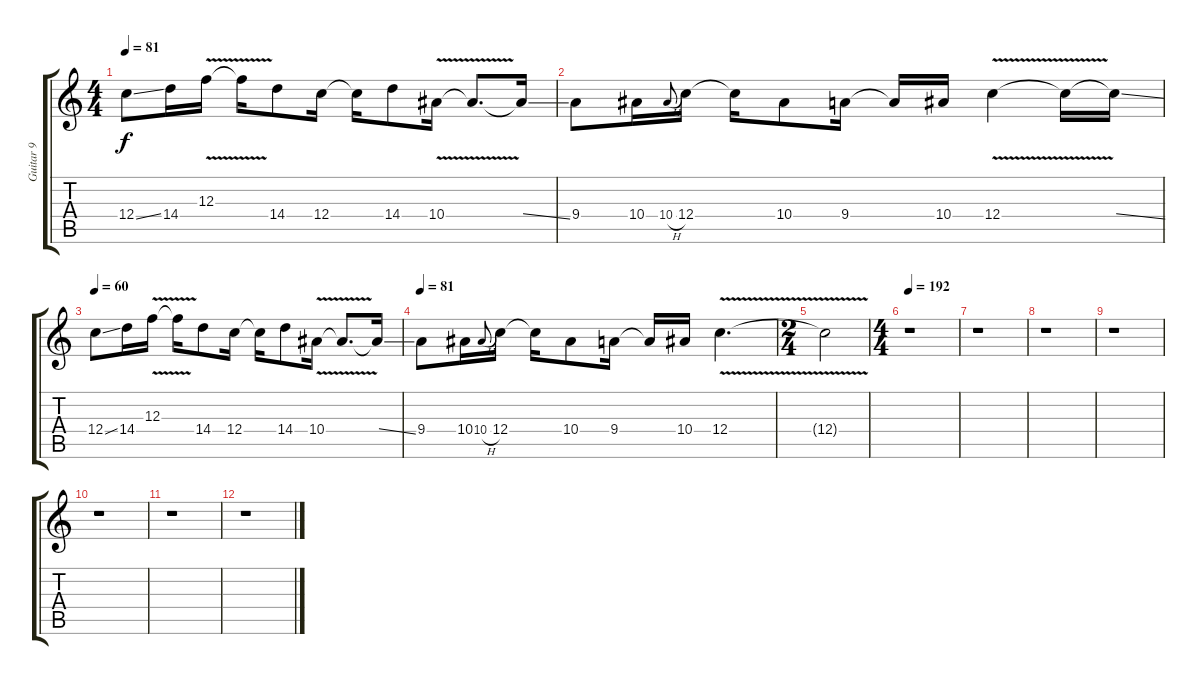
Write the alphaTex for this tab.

\track ("Guitar 9" "Guitar 9") {instrument distortionguitar}
\staff {score tabs}
\tuning (D4 A3 F3 C3 G2 C2) {hide}
\ts (4 4)
\tempo 81
\clef g2
\ks c
12.4{ss}.8{dy f} 14.4.16 12.3{v}.16 12.3{t}.16 14.4.8 12.4.16 12.4{t}.16 14.4.8 10.4{v}.16 10.4{t}.8{d} 10.4{ss t}.16 |
9.4.8 10.4.16 10.4{h}.8{gr onbeat} 12.4.16 12.4{t}.16 10.4.8 9.4.16 9.4{t}.16 10.4.16 12.4{v}.4 12.4{t}.16 12.4{ss t}.16 |
\tempo 60
12.4{ss}.8 14.4.16 12.3{v}.16 12.3{t}.16 14.4.8 12.4.16 12.4{t}.16 14.4.8 10.4{v}.16 10.4{t}.8{d} 10.4{ss t}.16 |
\tempo 81
9.4.8 10.4.16 10.4{h}.8{gr onbeat} 12.4.16 12.4{t}.16 10.4.8 9.4.16 9.4{t}.16 10.4.16 12.4{v}.4{d} |
\ts (2 4)
12.4{t}.2 |
\ts (4 4)
\tempo 192
r.1 |
r.1 |
r.1 |
r.1 |
r.1 |
r.1 |
r.1
